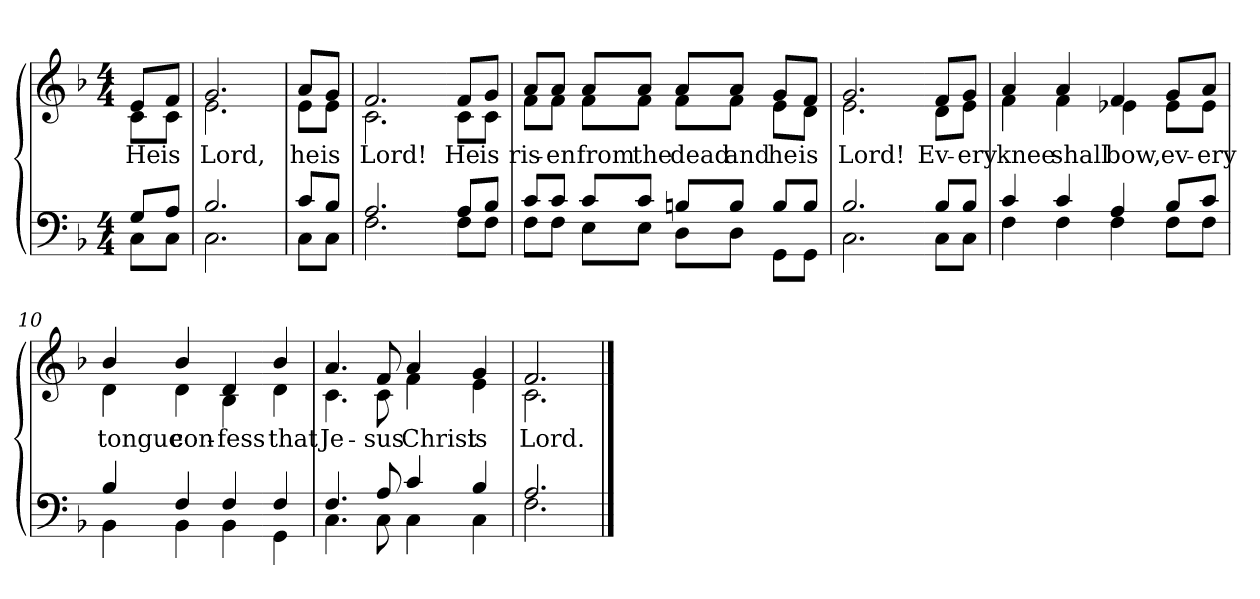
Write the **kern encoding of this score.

**kern	**kern	**text
*part2	*part1	*part1
*staff2	*staff1	*staff1
*clefF4	*clefG2	*
*k[b-]	*k[b-]	*
*M4/4	*M4/4	*
=1	=1	=1
*^	*	*
!	!	!LO:TX:b:i:t=Verse	!
!	!	!	!LO:LY:b
*	*	*^	*
8G/L	8C\L	8e/L	8c\L	He
!	!	!	!	!LO:LY:b
8A/J	8C\J	8f/J	8c\J	is
=2	=2	=2	=2	=2
!	!	!	!	!LO:LY:b
2.B-/	2.C\	2.g/	2.e\	Lord,
=3	=3	=3	=3	=3
!	!	!	!	!LO:LY:b
8c/L	8C\L	8a/L	8e\L	he
!	!	!	!	!LO:LY:b
8B-/J	8C\J	8g/J	8e\J	is
=4	=4	=4	=4	=4
!	!	!	!	!LO:LY:b
2.A/	2.F\	2.f/	2.c\	Lord!
!!LO:LB:g=z	!!
=5-	=5-	=5-	=5-	=5-
!	!	!	!	!LO:LY:b
8A/L	8F\L	8f/L	8c\L	He
!	!	!	!	!LO:LY:b
8B-/J	8F\J	8g/J	8c\J	is
=6	=6	=6	=6	=6
!	!	!	!	!LO:LY:b
8c/L	8F\L	8a/L	8f\L	ris-
!	!	!	!	!LO:LY:b
8c/J	8F\J	8a/J	8f\J	-en
!	!	!	!	!LO:LY:b
8c/L	8E\L	8a/L	8f\L	from
!	!	!	!	!LO:LY:b
8c/J	8E\J	8a/J	8f\J	the
!	!	!	!	!LO:LY:b
8Bn/L	8D\L	8a/L	8f\L	dead
!	!	!	!	!LO:LY:b
8B/J	8D\J	8a/J	8f\J	and
!	!	!	!	!LO:LY:b
8B/L	8GG\L	8g/L	8e\L	he
!	!	!	!	!LO:LY:b
8B/J	8GG\J	8f/J	8d\J	is
=7	=7	=7	=7	=7
!	!	!	!	!LO:LY:b
2.B-/	2.C\	2.g/	2.e\	Lord!
!!LO:LB:g=z	!!
=8-	=8-	=8-	=8-	=8-
!	!	!	!	!LO:LY:b
8B-/L	8C\L	8f/L	8d\L	Ev-
!	!	!	!	!LO:LY:b
8B-/J	8C\J	8g/J	8e\J	-ery
=9	=9	=9	=9	=9
!	!	!	!	!LO:LY:b
4c/	4F\	4a/	4f\	knee
!	!	!	!	!LO:LY:b
4c/	4F\	4a/	4f\	shall
!	!	!	!	!LO:LY:b
4A/	4F\	4f/	4e-X\	bow,
!	!	!	!	!LO:LY:b
8B-/L	8F\L	8g/L	8e-\L	ev-
!	!	!	!	!LO:LY:b
8c/J	8F\J	8a/J	8e-\J	-ery
=10	=10	=10	=10	=10
!	!	!	!	!LO:LY:b
4B-/	4BB-\	4b-/	4d\	tongue
!	!	!	!	!LO:LY:b
4F/	4BB-\	4b-/	4d\	con-
!	!	!	!	!LO:LY:b
4F/	4BB-\	4d/	4B-\	-fess
!!LO:LB:g=z	!!
=11-	=11-	=11-	=11-	=11-
!	!	!	!	!LO:LY:b
4F/	4GG\	4b-/	4d\	that
=12	=12	=12	=12	=12
!	!	!	!	!LO:LY:b
4.F/	4.C\	4.a/	4.c\	Je-
!	!	!	!	!LO:LY:b
8A/	8C\	8f/	8c\	-sus
!	!	!	!	!LO:LY:b
4c/	4C\	4a/	4f\	Christ
!	!	!	!	!LO:LY:b
4B-/	4C\	4g/	4e\	is
=13	=13	=13	=13	=13
!	!	!	!	!LO:LY:b
2.A/	2.F\	2.f/	2.c\	Lord.
*v	*v	*	*	*
*	*v	*v	*
==	==	==
*-	*-	*-
